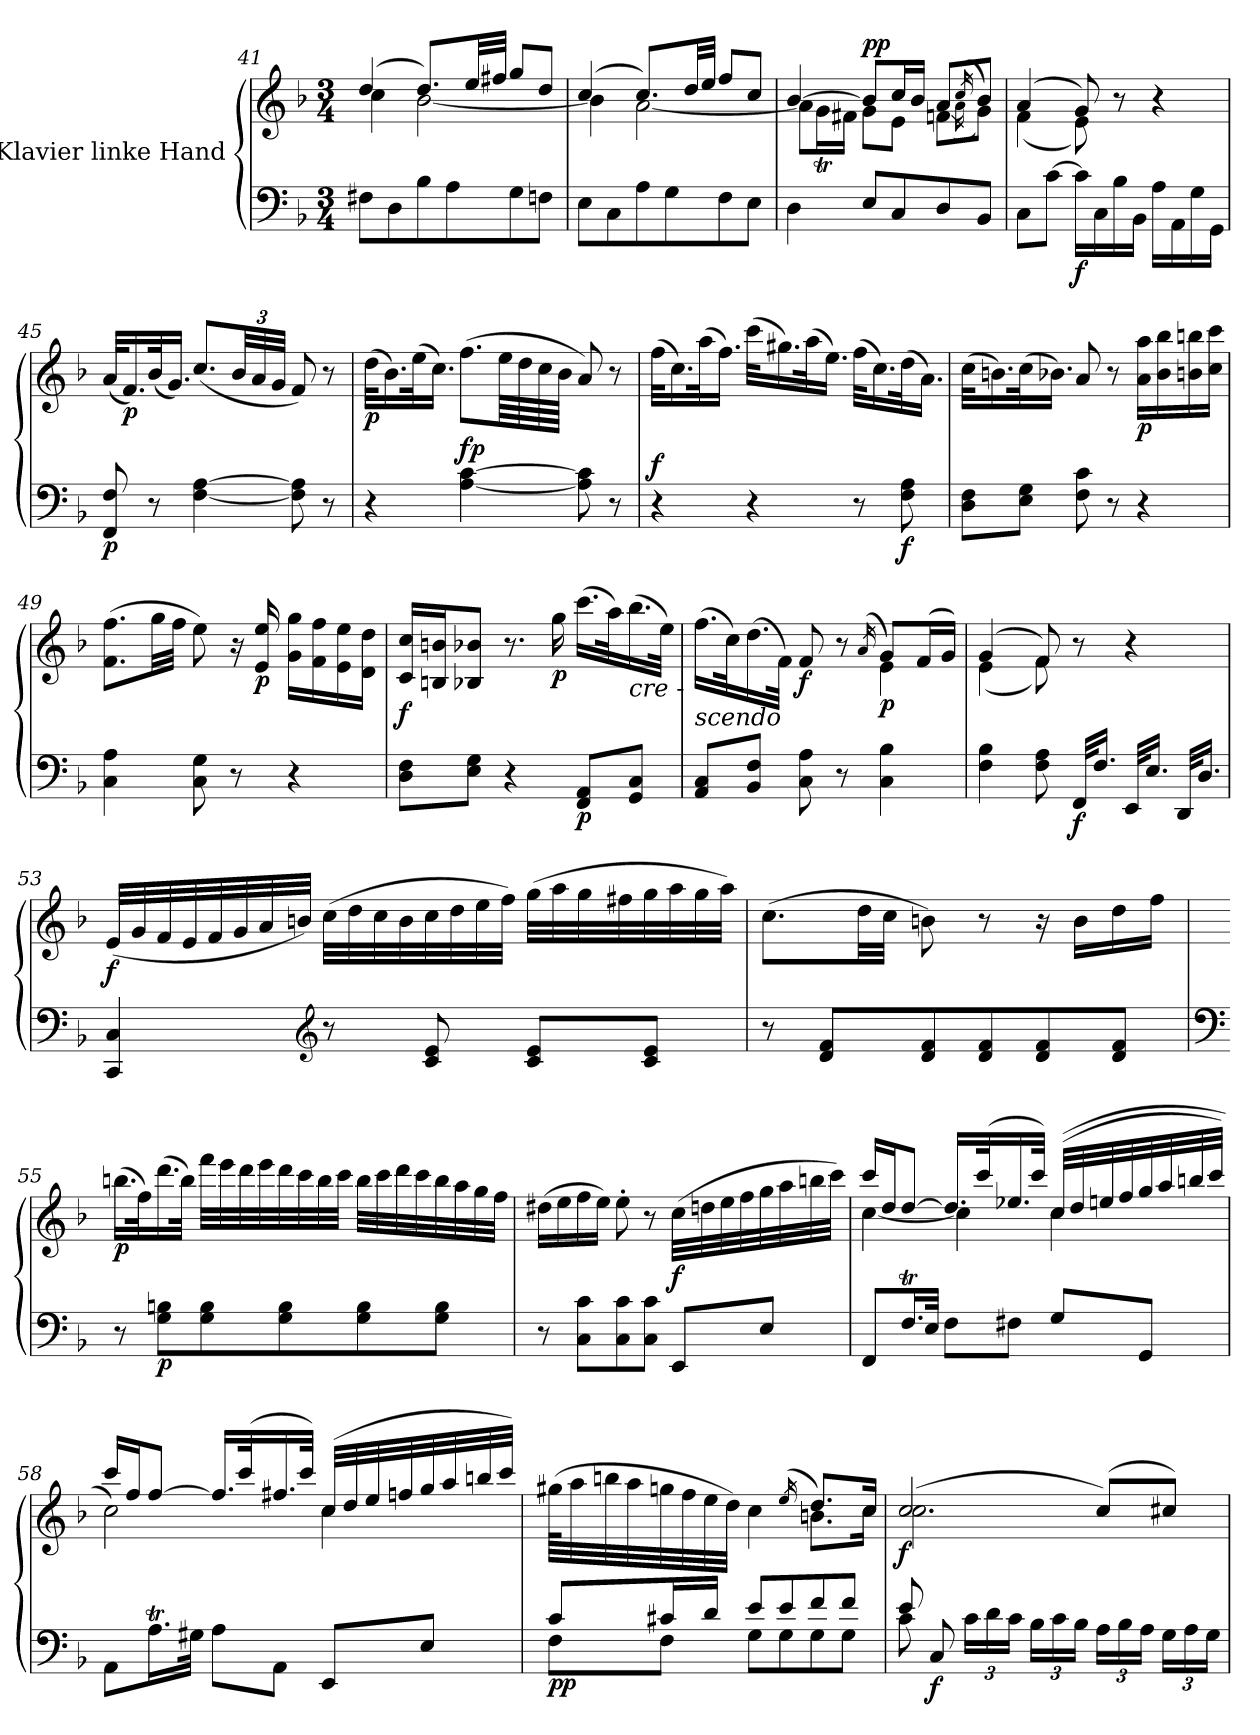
**kern	**kern	**dynam
*part1	*part1	*part1
*staff2	*staff1	*staff1/2
*I"Klavier linke Hand	*	*
*clefF4	*clefG2	*
*k[b-]	*k[b-]	*
*M3/4	*M3/4	*
=41	=41	=41
*	*^	*
8F#X\L	(>4dd/	4cc\	.
8D\	.	.	.
8B-\	8.dd/L)	[2b-\	.
8A\	.	.	.
.	32ee/LL	.	.
.	32ff#X/JJJ	.	.
8G\	8gg/L	.	.
8Fn\J	8dd/J	.	.
=42	=42	=42	=42
8E\L	(>4cc/	4b-\]	.
8C\	.	.	.
8A\	8.cc/L)	[2a\	.
8G\	.	.	.
.	32dd/LL	.	.
.	32ee/JJJ	.	.
8F\	8ff/L	.	.
8E\J	8cc/J	.	.
=43	=43	=43	=43
4D\	[4b-/	8a\L]	.
.	.	16gT\L	.
.	.	16f#X\JJ	.
!	!	!	!LO:DY:b=2
!	!	!	!LO:DY:n=1:a
8E/L	8b-/L]	8g\L	p p
8C/	16cc/L	8e\J	.
.	16b-/JJ	.	.
8D/	8a/L	8fn\L	.
.	(>16qcc/	(<16qa\	.
8BB-/J	8b-/J)	8g\J)	.
=44	=44	=44	=44
8C\L	(>4a/	(<4f\	.
[8c\J	.	.	.
!	!	!	!LO:DY:b=2
16c\LL]	8g/)	8e\)	f
16C\	.	.	.
16B-\	8r	4.ryy	.
16BB-\JJ	.	.	.
16A\LL	4r	.	.
16AA\	.	.	.
16G\	.	.	.
16GG\JJ	.	.	.
*	*v	*v	*
=45	=45	=45
!	!	!LO:DY:b=2
8FF/ 8F/	(<32a/KLL	p
!	!	!LO:DY:b
.	16.f/)	p
8r	(<32b-/K	.
.	16.g/JJ)	.
!	!	!LO:DY:b=2
!	!	!LO:DY:n=1:b
[4F\ [4A\	(<8.cc/L	fp fp
*	*Xbrackettup	*
.	48b-/LL	.
.	48a/	.
.	48g/JJJ	.
8F\] 8A\]	8f/)	.
8r	8r	.
=46	=46	=46
!	!	!LO:DY:b
4r	(>32dd\KLL	p
.	16.b-\)	.
.	(>32ee\K	.
.	16.cc\JJ)	.
!	!	!LO:DY:a=2
[4A\ [4c\	(>8.ff\L	fp
.	64ee\LLL	.
.	64dd\	.
.	64cc\	.
.	64b-\JJJJ	.
8A\] 8c\]	8a/)	.
8r	8r	.
=47	=47	=47
!	!	!LO:DY:a=2
4r	(>32ff\KLL	f
.	16.cc\)	.
.	(>32aa\K	.
.	16.ff\JJ)	.
4r	(>32ccc\KLL	.
.	16.gg#X\)	.
.	(>32aa\K	.
.	16.ee\JJ)	.
8r	(>32ff\KLL	.
.	16.cc\)	.
!	!	!LO:DY:b=2
8F\ 8A\	(>32dd\K	f
.	16.a\JJ)	.
=48	=48	=48
8D\ 8F\L	(>32cc\KLL	.
.	16.bn\)	.
8E\ 8G\J	(>32cc\K	.
.	16.b-X\JJ)	.
8F\ 8c\	8a/	.
8r	8r	.
!	!	!LO:DY:b
4r	16a\ 16aa\LL	p
.	16b-\ 16bb-\	.
.	16bn\ 16bbn\	.
.	16cc\ 16ccc\JJ	.
=49	=49	=49
!	!	!LO:DY:a=2
!	!	!LO:DY:n=1:b=2
4C\ 4A\	(>8.f\ 8.ff\L	fp fp
.	32gg\LL	.
.	32ff\JJJ	.
8C\ 8G\	8ee\)	.
8r	16r	.
!	!	!LO:DY:n=2:b
.	16e/ 16ee/	p
4r	16g\ 16gg\LL	.
.	16f\ 16ff\	.
.	16e\ 16ee\	.
.	16d\ 16dd\JJ	.
=50	=50	=50
!	!	!LO:DY:b
8D\ 8F\L	16c/ 16cc/LL	f
.	16Bn/ 16bn/J	.
8E\ 8G\J	8B-X/ 8b-X/J	.
4r	8.r	.
!	!	!LO:DY:b
.	16gg\	p
!	!	!LO:DY:b=2
8FF/ 8AA/L	(>16.ccc\LL	p
.	32aa\K)	.
!	!LO:TX:b:i:t=cre -	!
8GG/ 8C/J	(>16.bb-\	.
.	32ee\JJk)	.
=51	=51	=51
*	*^	*
!	!LO:TX:b:i:t=scendo	!	!
8AA/ 8C/L	(>16.ff\LL	2ryy	.
.	32cc\K)	.	.
8BB-/ 8F/J	(>16.dd\	.	.
.	32f\JJk)	.	.
!	!	!	!LO:DY:b
8C\ 8A\	8f/	.	f
8r	8r	.	.
.	(>16qa/	.	.
!	!	!	!LO:DY:b
4C\ 4B-\	8g/L)	4e\	p
.	(>16f/L	.	.
.	16g/JJ)	.	.
=52	=52	=52	=52
4F\ 4B-\	(>4g/	(<4e\	.
8F\ 8A\	8f/)	8f\)	.
!	!	!	!LO:DY:b=2
32FF/KLL	8r	4.ryy	f
16.F/JJ	.	.	.
32EE/KLL	4r	.	.
16.E/JJ	.	.	.
32DD/KLL	.	.	.
16.D/JJ	.	.	.
*	*v	*v	*
=53	=53	=53
!	!	!LO:DY:b
4CC/ 4C/	(<32e/LLL	f
.	32g/	.
.	32f/	.
.	32e/	.
.	32f/	.
.	32g/	.
.	32a/	.
.	32bn/JJJ)	.
*clefG2	*	*
8r	(>32cc\LLL	.
.	32dd\	.
.	32cc\	.
.	32b\	.
8c/ 8e/	32cc\	.
.	32dd\	.
.	32ee\	.
.	32ff\JJJ)	.
8c/ 8e/L	(>32gg\LLL	.
.	32aa\	.
.	32gg\	.
.	32ff#X\	.
8c/ 8e/J	32gg\	.
.	32aa\	.
.	32gg\	.
.	32aa\JJJ)	.
=54	=54	=54
8r	(>8.cc\L	.
8d/ 8f/L	.	.
.	32dd\LL	.
.	32cc\JJJ	.
8d/ 8f/	8bn\)	.
8d/ 8f/	8r	.
8d/ 8f/	16r	.
.	16b\LL	.
8d/ 8f/J	16dd\	.
.	16ff\JJ	.
=55	=55	=55
*clefF4	*	*
!	!	!LO:DY:b
8r	(>16.bbn\LL	p
.	32ff\K)	.
!	!	!LO:DY:b=2
8G\ 8Bn\L	(>16.ddd\	p
.	32bb\JJk)	.
8G\ 8B\	32fff\LLL	.
.	32eee\	.
.	32ddd\	.
.	32eee\	.
8G\ 8B\	32ddd\	.
.	32ccc\	.
.	32bb\	.
.	32ccc\JJJ	.
8G\ 8B\	32bb\LLL	.
.	32ccc\	.
.	32ddd\	.
.	32ccc\	.
8G\ 8B\J	32bb\	.
.	32aa\	.
.	32gg\	.
.	32ff\JJJ	.
=56	=56	=56
8r	(>16dd#X\LL	.
.	16ee\	.
8C\ 8c\L	16ff\	.
.	16ee\JJ)	.
8C\ 8c\	8ee'\	.
8C\ 8c\J	8r	.
!	!	!LO:DY:a=2
8EE/L	(>32cc\LLL	f
.	32ddn\	.
.	32ee\	.
.	32ff\	.
8E/J	32gg\	.
.	32aa\	.
.	32bbn\	.
.	32ccc\JJJ)	.
=57	=57	=57
*	*^	*
8FF/L	16ccc/LL	[4cc\	.
.	16dd/J	.	.
16.FT/L	[8dd/J	.	.
32E/JJk	.	.	.
8F\L	16.dd/LL]	4cc\]	.
.	(>32ccc/K	.	.
8F#X\J	16.ee-X/	.	.
.	32ccc/JJk)	.	.
8G/L	(>(<32cc/LLL	4cc\	.
.	32dd/	.	.
.	32een/	.	.
.	32ff/	.	.
8GG/J	32gg/	.	.
.	32aa/	.	.
.	32bbn/	.	.
.	32ccc/JJJ)	.	.
=58	=58	=58	=58
8AA\L	16ccc/LL	2cc\)	.
.	16ff/J	.	.
16.At\L	[8ff/J	.	.
32G#X\JJk	.	.	.
8A\L	16.ff/LL]	.	.
.	(>32ccc/K	.	.
8AA\J	16.ff#X/	.	.
.	32ccc/JJk)	.	.
8EE/L	(>32cc/LLL	4cc\	.
.	32dd/	.	.
.	32ee/	.	.
.	32ffn/	.	.
8E/J	32gg/	.	.
.	32aa/	.	.
.	32bbn/	.	.
.	32ccc/JJJ)	.	.
=59	=59	=59	=59
*^	*	*	*
!	!	!	!	!LO:DY:b=2
!	!	!	!	!LO:DY:n=1:b
8c/L	8F\L	(>32gg#X\LLL	2r	p p
.	.	32aa\	.	.
.	.	32bbn\	.	.
.	.	32aa\	.	.
16c#X/L	8F\J	32ggn\	.	.
.	.	32ff\	.	.
16d/JJ	.	32ee\	.	.
.	.	32dd\JJJ)	.	.
8e/L	8G\L	4cc\	.	.
8e/	8G\	.	.	.
.	.	(>16qee/	.	.
8f/	8G\	8.dd/L)	8.bn\L	.
8f/J	8G\J	.	.	.
.	.	16cc/Jk	16cc\Jk	.
=60	=60	=60	=60	=60
!	!	!	!	!LO:DY:b
8e/	8c\	(>2cc/	2.cc\	f
!	!	!	!	!LO:DY:b=2
8C/	2ryy	.	.	f
*Xbrackettup	*	*	*	*
24c\LL	.	.	.	.
24d\	.	.	.	.
24c\JJ	.	.	.	.
24B-\LL	.	.	.	.
24c\	.	.	.	.
24B-\JJ	.	.	.	.
24A\LL	.	(>8cc/L)	.	.
24B-\	.	.	.	.
24A\JJ	.	.	.	.
24G\LL	8ryy	8cc#X/J)	.	.
24A\	.	.	.	.
24G\JJ	.	.	.	.
*v	*v	*	*	*
*	*v	*v	*
=	=	=
*-	*-	*-
